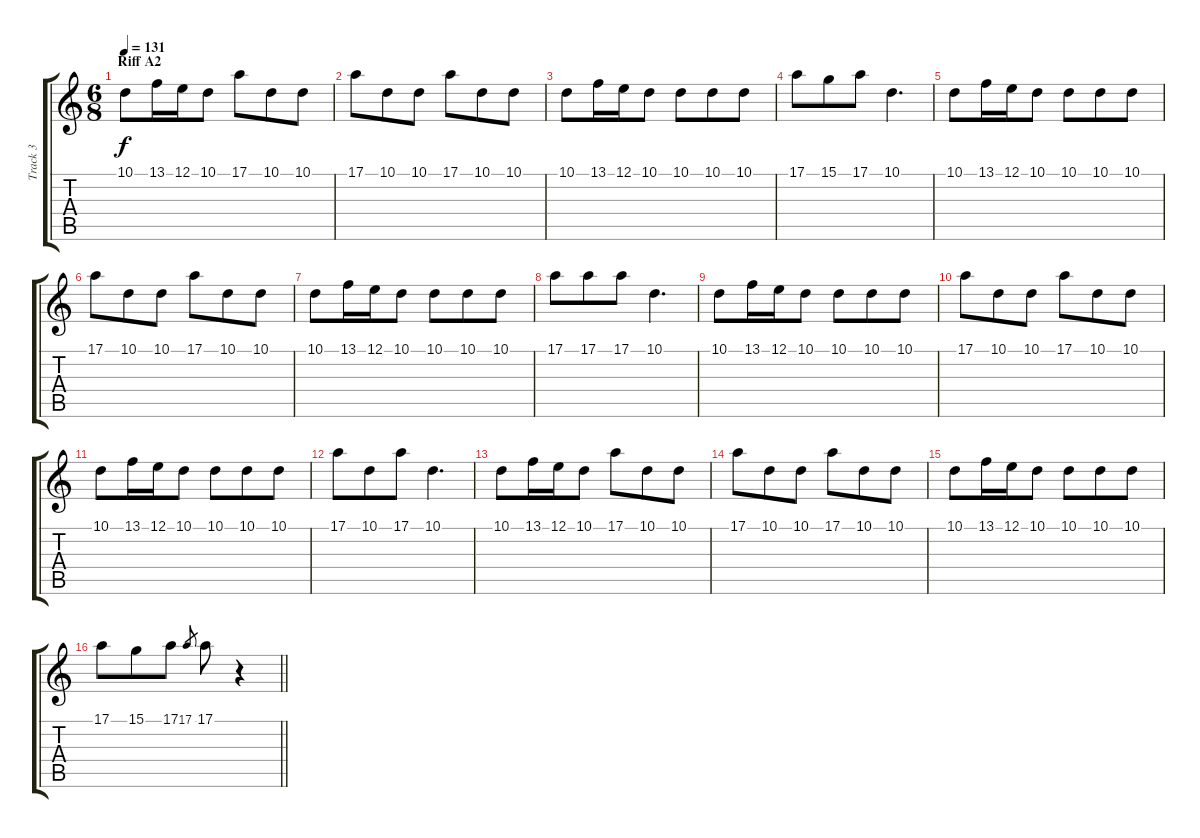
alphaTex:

\track ("Track 3" "Track 3") {instrument flute}
\staff {score tabs}
\tuning (E4 B3 G3 D3 A2 E2) {hide}
\ts (6 8)
\section ("" "Riff A2")
\tempo 131
\clef g2
\ks c
10.1.8{dy f} 13.1.16 12.1.16 10.1.8 17.1.8 10.1.8 10.1.8 |
17.1.8 10.1.8 10.1.8 17.1.8 10.1.8 10.1.8 |
10.1.8 13.1.16 12.1.16 10.1.8 10.1.8 10.1.8 10.1.8 |
17.1.8 15.1.8 17.1.8 10.1.4{d} |
10.1.8 13.1.16 12.1.16 10.1.8 10.1.8 10.1.8 10.1.8 |
17.1.8 10.1.8 10.1.8 17.1.8 10.1.8 10.1.8 |
10.1.8 13.1.16 12.1.16 10.1.8 10.1.8 10.1.8 10.1.8 |
17.1.8 17.1.8 17.1.8 10.1.4{d} |
10.1.8 13.1.16 12.1.16 10.1.8 10.1.8 10.1.8 10.1.8 |
17.1.8 10.1.8 10.1.8 17.1.8 10.1.8 10.1.8 |
10.1.8 13.1.16 12.1.16 10.1.8 10.1.8 10.1.8 10.1.8 |
17.1.8 10.1.8 17.1.8 10.1.4{d} |
10.1.8 13.1.16 12.1.16 10.1.8 17.1.8 10.1.8 10.1.8 |
17.1.8 10.1.8 10.1.8 17.1.8 10.1.8 10.1.8 |
10.1.8 13.1.16 12.1.16 10.1.8 10.1.8 10.1.8 10.1.8 |
\barLineRight lightlight
17.1.8 15.1.8 17.1.8 17.1.8{gr} 17.1.8 r.4
